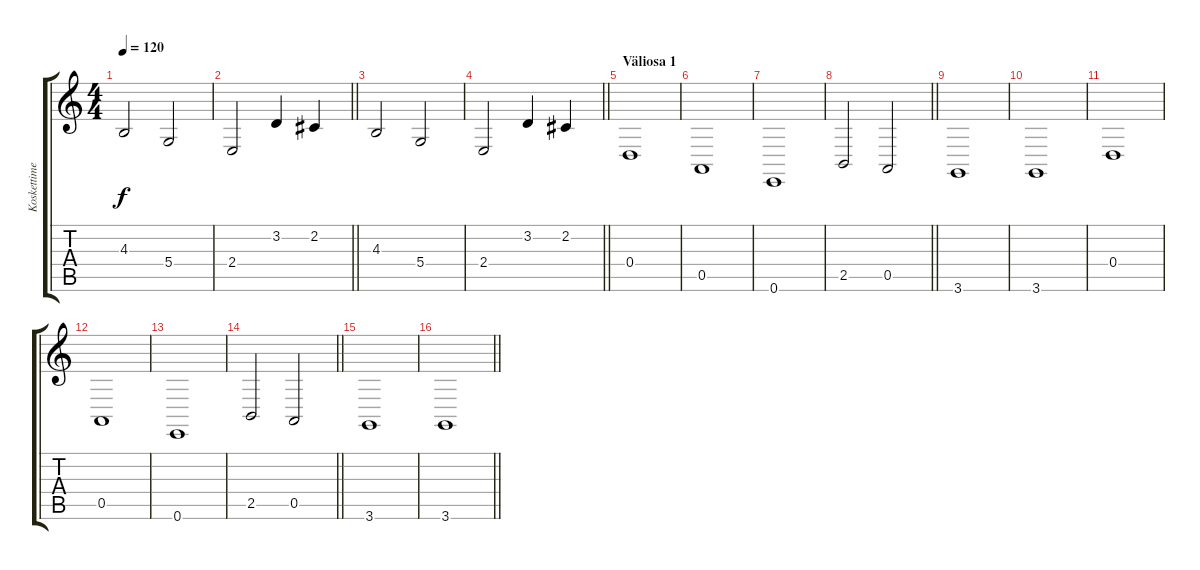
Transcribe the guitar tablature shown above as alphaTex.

\track ("Koskettimet" "Koskettime") {instrument synthstrings1}
\staff {score tabs}
\tuning (E4 B3 G3 D3 A2 E2) {hide}
\ts (4 4)
\tempo 120
\clef g2
\ks c
4.3.2{dy f} 5.4.2 |
\barLineRight lightlight
2.4.2 3.2.4 2.2.4 |
4.3.2 5.4.2 |
\barLineRight lightlight
2.4.2 3.2.4 2.2.4 |
\section ("" "Väliosa 1")
0.4.1 |
0.5.1 |
0.6.1 |
\barLineRight lightlight
2.5.2 0.5.2 |
3.6.1 |
3.6.1 |
0.4.1 |
0.5.1 |
0.6.1 |
\barLineRight lightlight
2.5.2 0.5.2 |
3.6.1 |
\barLineRight lightlight
3.6.1
